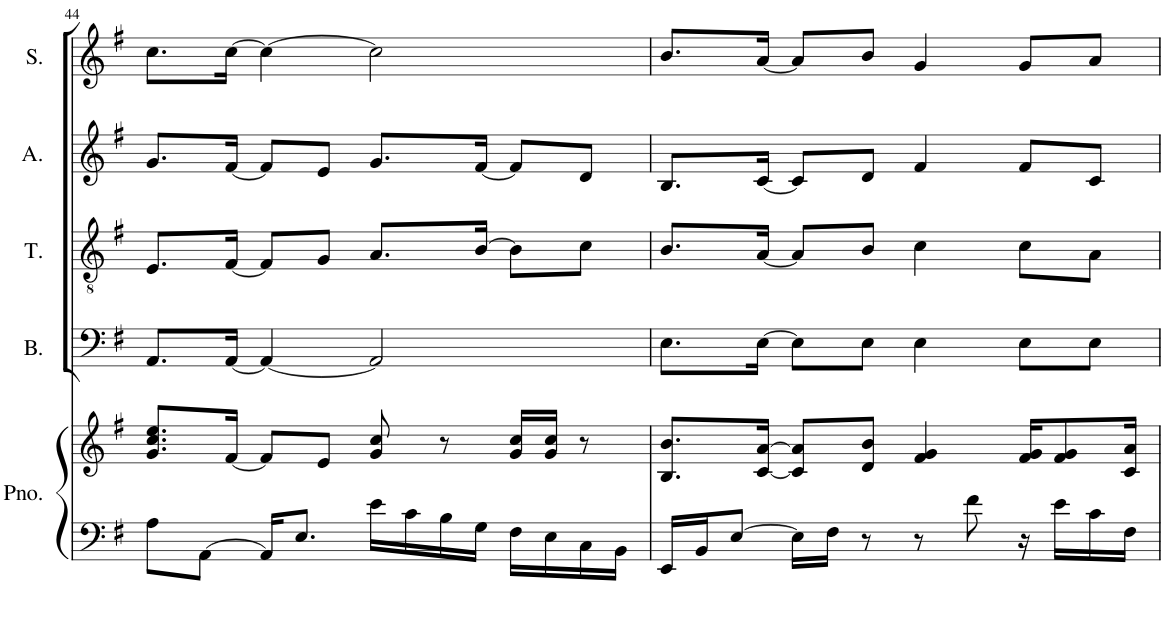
**kern	**kern	**kern	**kern	**kern	**kern
*part5	*part5	*part4	*part3	*part2	*part1
*staff6	*staff5	*staff4	*staff3	*staff2	*staff1
*I"Piano	*	*I"Bass	*I"Tenor	*I"Alto	*I"Soprano
*I'Pno.	*	*I'B.	*I'T.	*I'A.	*I'S.
!!LO:PB:g=z
*clefF4	*clefG2	*clefF4	*clefGv2	*clefG2	*clefG2
*k[f#]	*k[f#]	*k[f#]	*k[f#]	*k[f#]	*k[f#]
*M4/4	*M4/4	*M4/4	*M4/4	*M4/4	*M4/4
=44	=44	=44	=44	=44	=44
8A\L	8.g/ 8.cc/ 8.ee/L	8.AA/L	8.E/L	8.g/L	8.cc\L
[8AA\J	.	.	.	.	.
.	[16f#/Jk	[16AA/Jk	[16F#/Jk	[16f#/Jk	[16cc\Jk
16AA/KL]	8f#/L]	4AA/_	8F#/L]	8f#/L]	4cc\_
8.E/J	.	.	.	.	.
.	8e/J	.	8G/J	8e/J	.
16e\LL	8g/ 8cc/	2AA/]	8.A/L	8.g/L	2cc\]
16c\	.	.	.	.	.
16B\	8r	.	.	.	.
16G\JJ	.	.	[16B/Jk	[16f#/Jk	.
16F#\LL	16g/ 16cc/LL	.	8B\L]	8f#/L]	.
16E\	16g/ 16cc/JJ	.	.	.	.
16C\	8r	.	8c\J	8d/J	.
16BB\JJ	.	.	.	.	.
=45	=45	=45	=45	=45	=45
16EE/LL	8.B/ 8.b/L	8.E\L	8.B/L	8.B/L	8.b/L
16BB/J	.	.	.	.	.
[8E/J	.	.	.	.	.
.	[16c/ [16a/Jk	[16E\Jk	[16A/Jk	[16c/Jk	[16a/Jk
16E\LL]	8c/] 8a/]L	8E\L]	8A/L]	8c/L]	8a/L]
16F#\JJ	.	.	.	.	.
8r	8d/ 8b/J	8E\J	8B/J	8d/J	8b/J
8r	4f#/ 4g/	4E\	4c\	4f#/	4g/
8f#\	.	.	.	.	.
16r	16f#/ 16g/KL	8E\L	8c\L	8f#/L	8g/L
16e\LL	8f#/ 8g/	.	.	.	.
16c\	.	8E\J	8A\J	8c/J	8a/J
16F#\JJ	16c/ 16a/Jk	.	.	.	.
=	=	=	=	=	=
*-	*-	*-	*-	*-	*-
